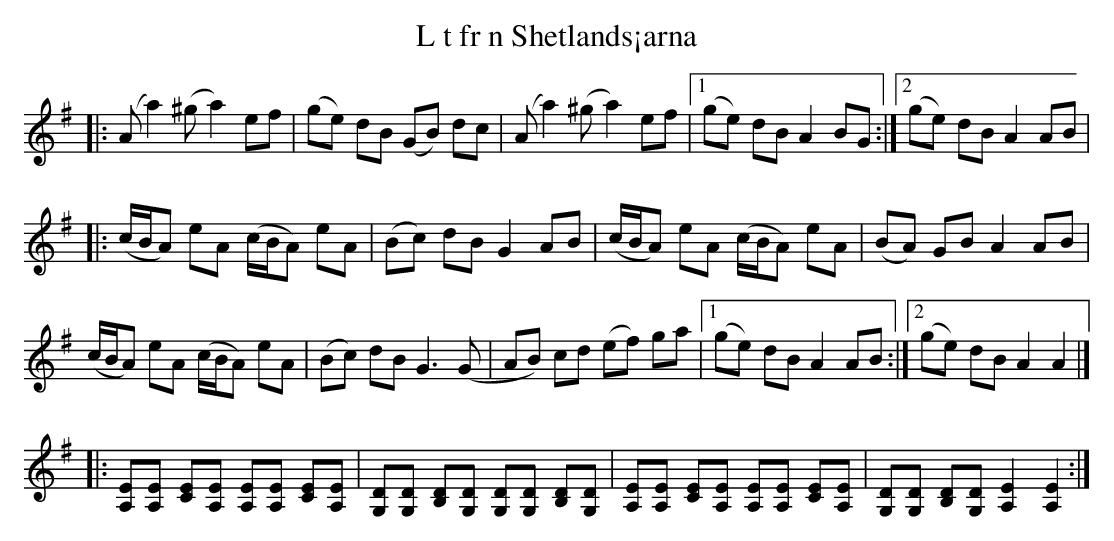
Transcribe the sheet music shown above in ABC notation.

X:1
T: L t fr n Shetlands¡arna
K: G
|: (Aa2)(^ga2)ef | (ge) dB (GB) dc | (Aa2)(^ga2)ef |1 (ge) dB A2 BG :|2 (ge) dB A2 AB |
|: (c/B/A) eA (c/B/A) eA | (Bc) dB G2 AB | (c/B/A) eA (c/B/A) eA | (BA) GB A2 AB |
(c/B/A) eA (c/B/A) eA | (Bc) dB G3(G | AB) cd (ef) ga |1 (ge) dB A2 AB :|2 (ge) dB A2 A2 |]
|: [A,E][A,E] [CE][A,E] [A,E][A,E] [CE][A,E] | [G,D][G,D] [B,D][G,D] [G,D][G,D] [B,D][G,D] | [A,E][A,E] [CE][A,E] [A,E][A,E] [CE][A,E] | [G,D][G,D] [B,D][G,D] [A,2E2] [A,2E2] :|
